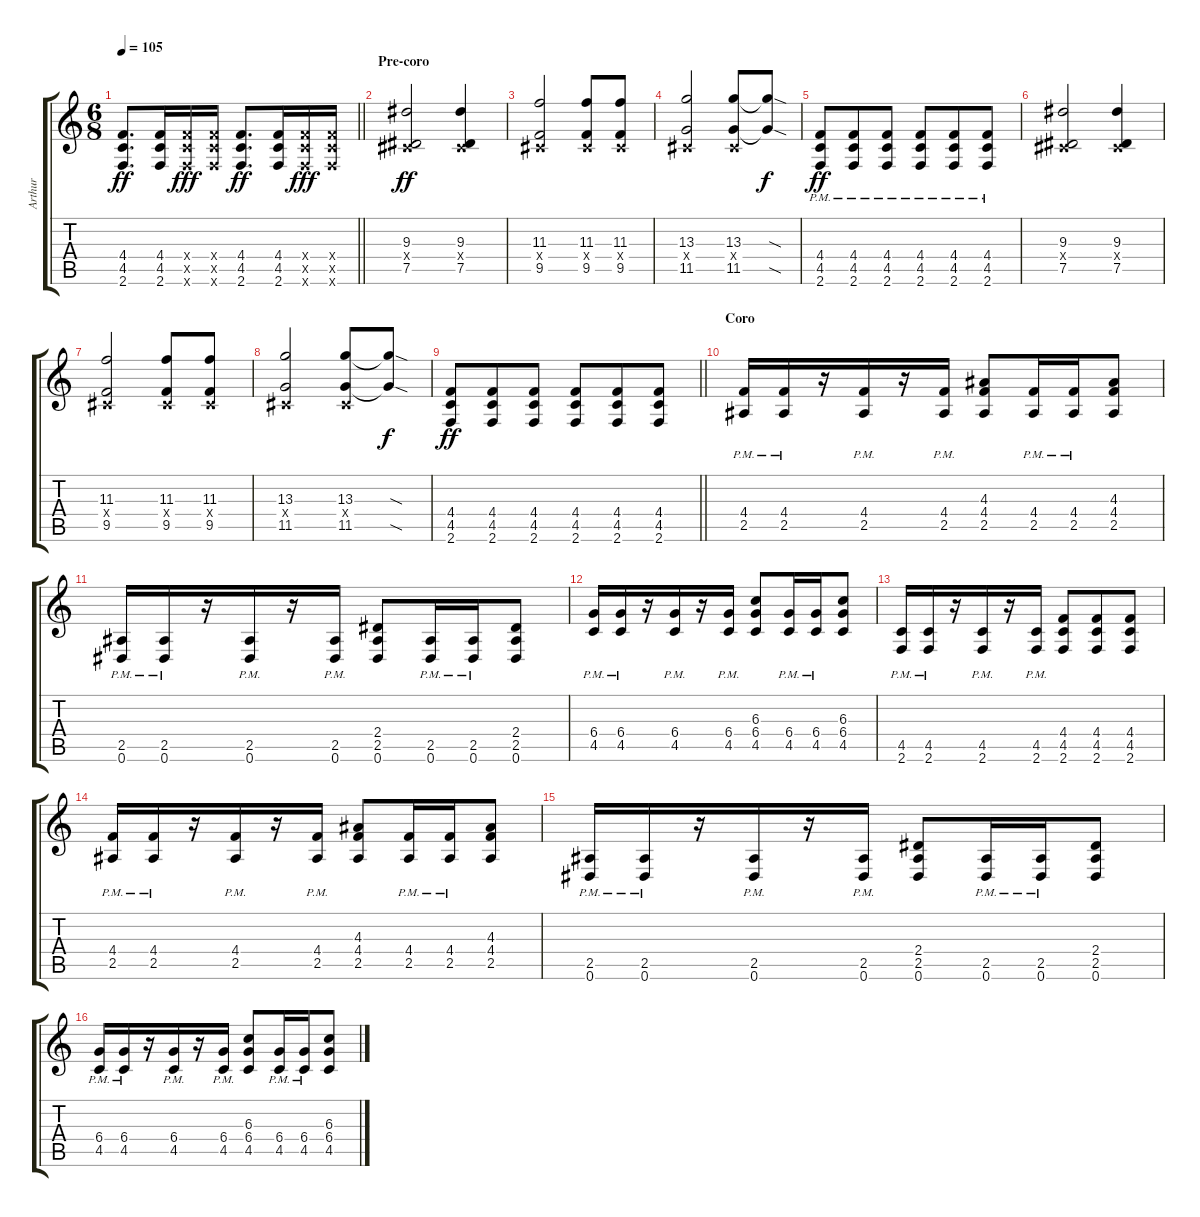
\track ("Arthur" "Arthur") {instrument distortionguitar}
\staff {score tabs}
\tuning (Eb4 Bb3 Gb3 Db3 Ab2 Eb2) {hide}
\ts (6 8)
\tempo 105
\clef g2
\barLineRight lightlight
\ks c
(4.4 4.5 2.6).8{d dy ff} (4.4 4.5 2.6).16 (4.4{x} 4.5{x} 2.6{x}).16{dy fff} (4.4{x} 4.5{x} 2.6{x}).16 (4.4 4.5 2.6).8{d dy ff} (4.4 4.5 2.6).16 (4.4{x} 4.5{x} 2.6{x}).16{dy fff} (4.4{x} 4.5{x} 2.6{x}).16 |
\section ("" "Pre-coro")
(9.3 0.4{x} 7.5).2{dy ff} (9.3 0.4{x} 7.5).4 |
(11.3 0.4{x} 9.5).2 (11.3 0.4{x} 9.5).8 (11.3 0.4{x} 9.5).8 |
(13.3 0.4{x} 11.5).2 (13.3 0.4{x} 11.5).8 (13.3{sod t} 11.5{sod t}).8{dy f} |
(4.4{pm} 4.5{pm} 2.6{pm}).8{dy ff} (4.4{pm} 4.5{pm} 2.6{pm}).8 (4.4{pm} 4.5{pm} 2.6{pm}).8 (4.4{pm} 4.5{pm} 2.6{pm}).8 (4.4{pm} 4.5{pm} 2.6{pm}).8 (4.4{pm} 4.5{pm} 2.6{pm}).8 |
(9.3 0.4{x} 7.5).2 (9.3 0.4{x} 7.5).4 |
(11.3 0.4{x} 9.5).2 (11.3 0.4{x} 9.5).8 (11.3 0.4{x} 9.5).8 |
(13.3 0.4{x} 11.5).2 (13.3 0.4{x} 11.5).8 (13.3{sod t} 11.5{sod t}).8{dy f} |
\barLineRight lightlight
(4.4 4.5 2.6).8{dy ff} (4.4 4.5 2.6).8 (4.4 4.5 2.6).8 (4.4 4.5 2.6).8 (4.4 4.5 2.6).8 (4.4 4.5 2.6).8 |
\section ("" "Coro")
(4.4{pm} 2.5{pm}).16 (4.4{pm} 2.5{pm}).16 r.16 (4.4{pm} 2.5{pm}).16 r.16 (4.4{pm} 2.5{pm}).16 (4.3 4.4 2.5).8 (4.4{pm} 2.5{pm}).16 (4.4{pm} 2.5{pm}).16 (4.3 4.4 2.5).8 |
(2.5{pm} 0.6{pm}).16 (2.5{pm} 0.6{pm}).16 r.16 (2.5{pm} 0.6{pm}).16 r.16 (2.5{pm} 0.6{pm}).16 (2.4 2.5 0.6).8 (2.5{pm} 0.6{pm}).16 (2.5{pm} 0.6{pm}).16 (2.4 2.5 0.6).8 |
(6.4{pm} 4.5{pm}).16 (6.4{pm} 4.5{pm}).16 r.16 (6.4{pm} 4.5{pm}).16 r.16 (6.4{pm} 4.5{pm}).16 (6.3 6.4 4.5).8 (6.4{pm} 4.5{pm}).16 (6.4{pm} 4.5{pm}).16 (6.3 6.4 4.5).8 |
(4.5{pm} 2.6{pm}).16 (4.5{pm} 2.6{pm}).16 r.16 (4.5{pm} 2.6{pm}).16 r.16 (4.5{pm} 2.6{pm}).16 (4.4 4.5 2.6).8 (4.4 4.5 2.6).8 (4.4 4.5 2.6).8 |
(4.4{pm} 2.5{pm}).16 (4.4{pm} 2.5{pm}).16 r.16 (4.4{pm} 2.5{pm}).16 r.16 (4.4{pm} 2.5{pm}).16 (4.3 4.4 2.5).8 (4.4{pm} 2.5{pm}).16 (4.4{pm} 2.5{pm}).16 (4.3 4.4 2.5).8 |
(2.5{pm} 0.6{pm}).16 (2.5{pm} 0.6{pm}).16 r.16 (2.5{pm} 0.6{pm}).16 r.16 (2.5{pm} 0.6{pm}).16 (2.4 2.5 0.6).8 (2.5{pm} 0.6{pm}).16 (2.5{pm} 0.6{pm}).16 (2.4 2.5 0.6).8 |
(6.4{pm} 4.5{pm}).16 (6.4{pm} 4.5{pm}).16 r.16 (6.4{pm} 4.5{pm}).16 r.16 (6.4{pm} 4.5{pm}).16 (6.3 6.4 4.5).8 (6.4{pm} 4.5{pm}).16 (6.4{pm} 4.5{pm}).16 (6.3 6.4 4.5).8
